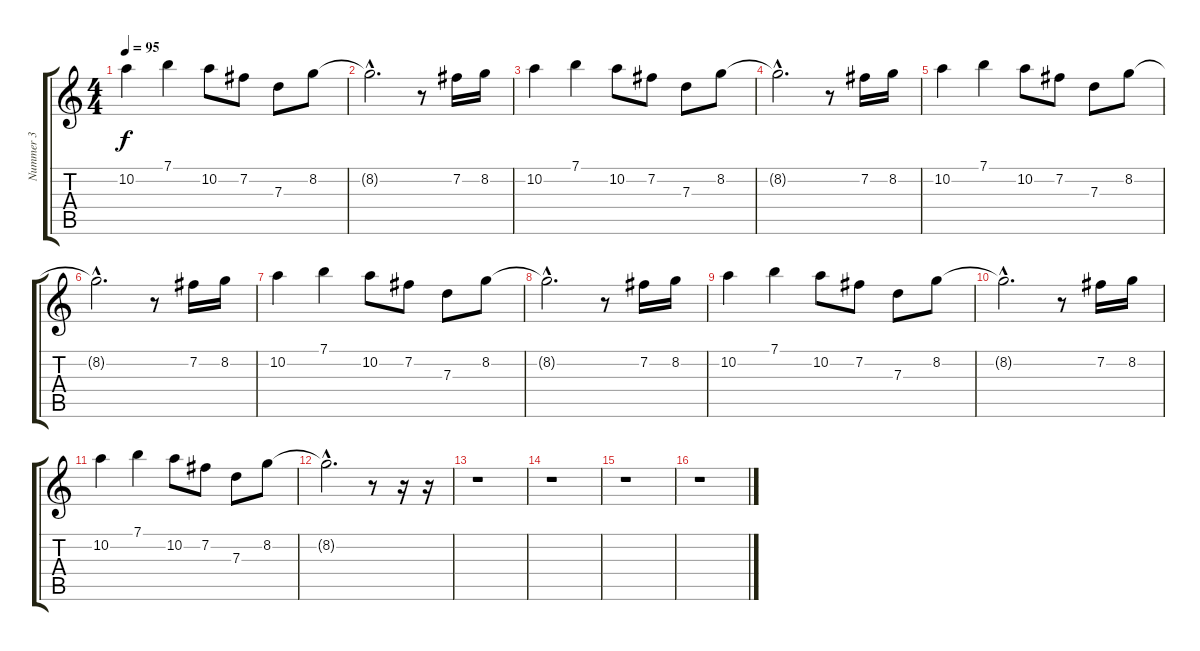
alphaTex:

\track ("Nummer 3" "Nummer 3") {instrument electricguitarclean}
\staff {score tabs}
\tuning (E4 B3 G3 D3 A2 E2) {hide}
\ts (4 4)
\tempo 95
\clef g2
\ks c
10.2.4{dy f} 7.1.4 10.2.8 7.2.8 7.3.8 8.2.8 |
8.2{hac t}.2{d} r.8 7.2.16 8.2.16 |
10.2.4 7.1.4 10.2.8 7.2.8 7.3.8 8.2.8 |
8.2{hac t}.2{d} r.8 7.2.16 8.2.16 |
10.2.4 7.1.4 10.2.8 7.2.8 7.3.8 8.2.8 |
8.2{hac t}.2{d} r.8 7.2.16 8.2.16 |
10.2.4 7.1.4 10.2.8 7.2.8 7.3.8 8.2.8 |
8.2{hac t}.2{d} r.8 7.2.16 8.2.16 |
10.2.4 7.1.4 10.2.8 7.2.8 7.3.8 8.2.8 |
8.2{hac t}.2{d} r.8 7.2.16 8.2.16 |
10.2.4 7.1.4 10.2.8 7.2.8 7.3.8 8.2.8 |
8.2{hac t}.2{d} r.8 r.16 r.16 |
r.1 |
r.1 |
r.1 |
r.1
